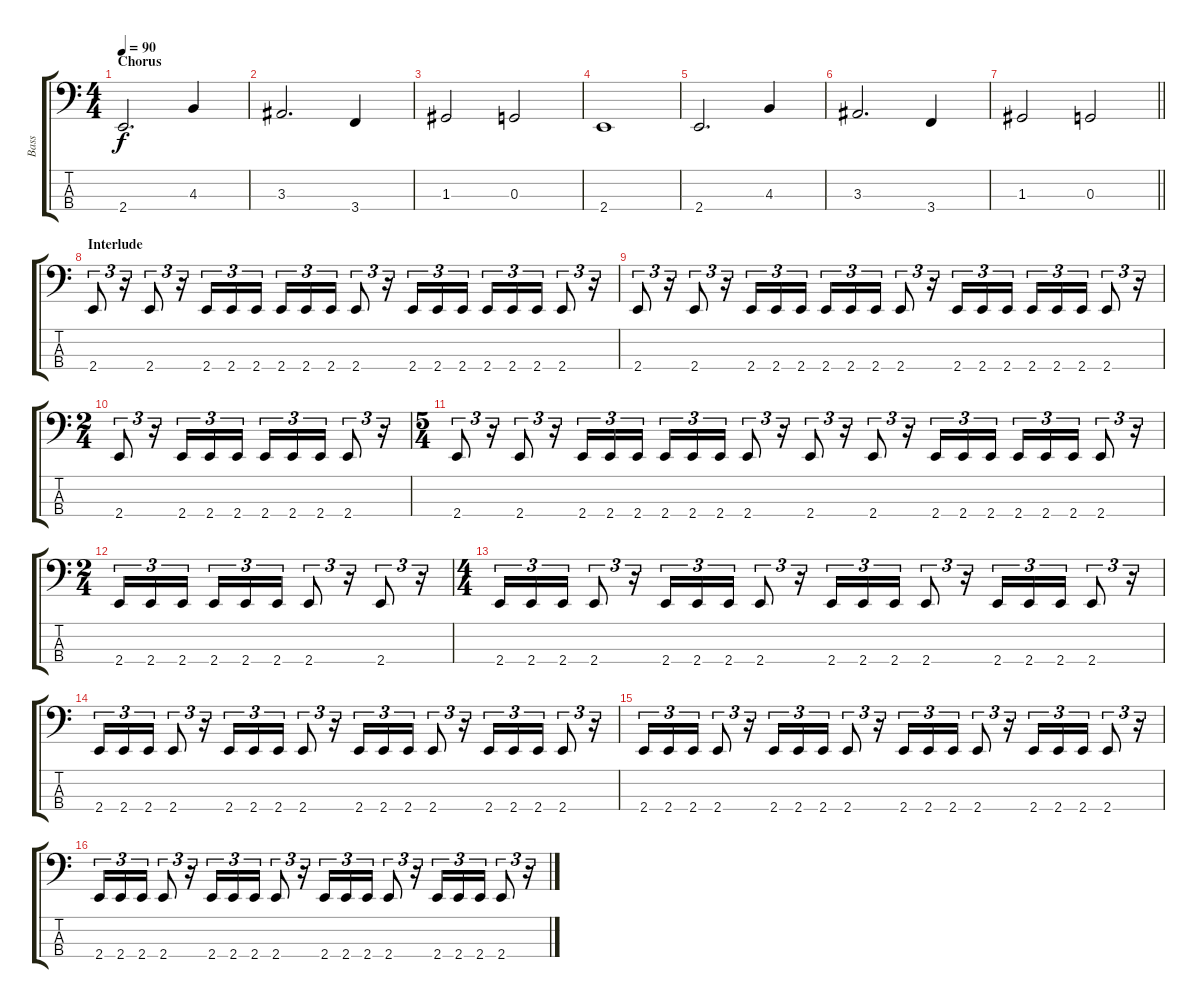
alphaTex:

\track ("Bass" "Bass") {instrument electricbassfinger}
\staff {score tabs}
\tuning (F2 C2 G1 D1) {hide}
\ts (4 4)
\section ("" "Chorus")
\tempo 90
\clef f4
\ks c
2.4.2{d dy f} 4.3.4 |
3.3.2{d} 3.4.4 |
1.3.2 0.3.2 |
2.4.1 |
2.4.2{d} 4.3.4 |
3.3.2{d} 3.4.4 |
\barLineRight lightlight
1.3.2 0.3.2 |
\section ("" "Interlude")
2.4.8{tu (3 2)} r.16{tu (3 2)} 2.4.8{tu (3 2)} r.16{tu (3 2)} 2.4.16{tu (3 2)} 2.4.16{tu (3 2)} 2.4.16{tu (3 2) beam splitsecondary} 2.4.16{tu (3 2)} 2.4.16{tu (3 2)} 2.4.16{tu (3 2)} 2.4.8{tu (3 2)} r.16{tu (3 2)} 2.4.16{tu (3 2)} 2.4.16{tu (3 2)} 2.4.16{tu (3 2)} 2.4.16{tu (3 2)} 2.4.16{tu (3 2)} 2.4.16{tu (3 2)} 2.4.8{tu (3 2)} r.16{tu (3 2)} |
2.4.8{tu (3 2)} r.16{tu (3 2)} 2.4.8{tu (3 2)} r.16{tu (3 2)} 2.4.16{tu (3 2)} 2.4.16{tu (3 2)} 2.4.16{tu (3 2) beam splitsecondary} 2.4.16{tu (3 2)} 2.4.16{tu (3 2)} 2.4.16{tu (3 2)} 2.4.8{tu (3 2)} r.16{tu (3 2)} 2.4.16{tu (3 2)} 2.4.16{tu (3 2)} 2.4.16{tu (3 2)} 2.4.16{tu (3 2)} 2.4.16{tu (3 2)} 2.4.16{tu (3 2)} 2.4.8{tu (3 2)} r.16{tu (3 2)} |
\ts (2 4)
2.4.8{tu (3 2)} r.16{tu (3 2)} 2.4.16{tu (3 2)} 2.4.16{tu (3 2)} 2.4.16{tu (3 2)} 2.4.16{tu (3 2)} 2.4.16{tu (3 2)} 2.4.16{tu (3 2)} 2.4.8{tu (3 2)} r.16{tu (3 2)} |
\ts (5 4)
2.4.8{tu (3 2)} r.16{tu (3 2)} 2.4.8{tu (3 2)} r.16{tu (3 2)} 2.4.16{tu (3 2)} 2.4.16{tu (3 2)} 2.4.16{tu (3 2) beam splitsecondary} 2.4.16{tu (3 2)} 2.4.16{tu (3 2)} 2.4.16{tu (3 2)} 2.4.8{tu (3 2)} r.16{tu (3 2)} 2.4.8{tu (3 2)} r.16{tu (3 2)} 2.4.8{tu (3 2)} r.16{tu (3 2)} 2.4.16{tu (3 2)} 2.4.16{tu (3 2)} 2.4.16{tu (3 2)} 2.4.16{tu (3 2)} 2.4.16{tu (3 2)} 2.4.16{tu (3 2)} 2.4.8{tu (3 2)} r.16{tu (3 2)} |
\ts (2 4)
2.4.16{tu (3 2)} 2.4.16{tu (3 2)} 2.4.16{tu (3 2) beam splitsecondary} 2.4.16{tu (3 2)} 2.4.16{tu (3 2)} 2.4.16{tu (3 2)} 2.4.8{tu (3 2)} r.16{tu (3 2)} 2.4.8{tu (3 2)} r.16{tu (3 2)} |
\ts (4 4)
2.4.16{tu (3 2)} 2.4.16{tu (3 2)} 2.4.16{tu (3 2)} 2.4.8{tu (3 2)} r.16{tu (3 2)} 2.4.16{tu (3 2)} 2.4.16{tu (3 2)} 2.4.16{tu (3 2)} 2.4.8{tu (3 2)} r.16{tu (3 2)} 2.4.16{tu (3 2)} 2.4.16{tu (3 2)} 2.4.16{tu (3 2)} 2.4.8{tu (3 2)} r.16{tu (3 2)} 2.4.16{tu (3 2)} 2.4.16{tu (3 2)} 2.4.16{tu (3 2)} 2.4.8{tu (3 2)} r.16{tu (3 2)} |
2.4.16{tu (3 2)} 2.4.16{tu (3 2)} 2.4.16{tu (3 2)} 2.4.8{tu (3 2)} r.16{tu (3 2)} 2.4.16{tu (3 2)} 2.4.16{tu (3 2)} 2.4.16{tu (3 2)} 2.4.8{tu (3 2)} r.16{tu (3 2)} 2.4.16{tu (3 2)} 2.4.16{tu (3 2)} 2.4.16{tu (3 2)} 2.4.8{tu (3 2)} r.16{tu (3 2)} 2.4.16{tu (3 2)} 2.4.16{tu (3 2)} 2.4.16{tu (3 2)} 2.4.8{tu (3 2)} r.16{tu (3 2)} |
2.4.16{tu (3 2)} 2.4.16{tu (3 2)} 2.4.16{tu (3 2)} 2.4.8{tu (3 2)} r.16{tu (3 2)} 2.4.16{tu (3 2)} 2.4.16{tu (3 2)} 2.4.16{tu (3 2)} 2.4.8{tu (3 2)} r.16{tu (3 2)} 2.4.16{tu (3 2)} 2.4.16{tu (3 2)} 2.4.16{tu (3 2)} 2.4.8{tu (3 2)} r.16{tu (3 2)} 2.4.16{tu (3 2)} 2.4.16{tu (3 2)} 2.4.16{tu (3 2)} 2.4.8{tu (3 2)} r.16{tu (3 2)} |
2.4.16{tu (3 2)} 2.4.16{tu (3 2)} 2.4.16{tu (3 2)} 2.4.8{tu (3 2)} r.16{tu (3 2)} 2.4.16{tu (3 2)} 2.4.16{tu (3 2)} 2.4.16{tu (3 2)} 2.4.8{tu (3 2)} r.16{tu (3 2)} 2.4.16{tu (3 2)} 2.4.16{tu (3 2)} 2.4.16{tu (3 2)} 2.4.8{tu (3 2)} r.16{tu (3 2)} 2.4.16{tu (3 2)} 2.4.16{tu (3 2)} 2.4.16{tu (3 2)} 2.4.8{tu (3 2)} r.16{tu (3 2)}
